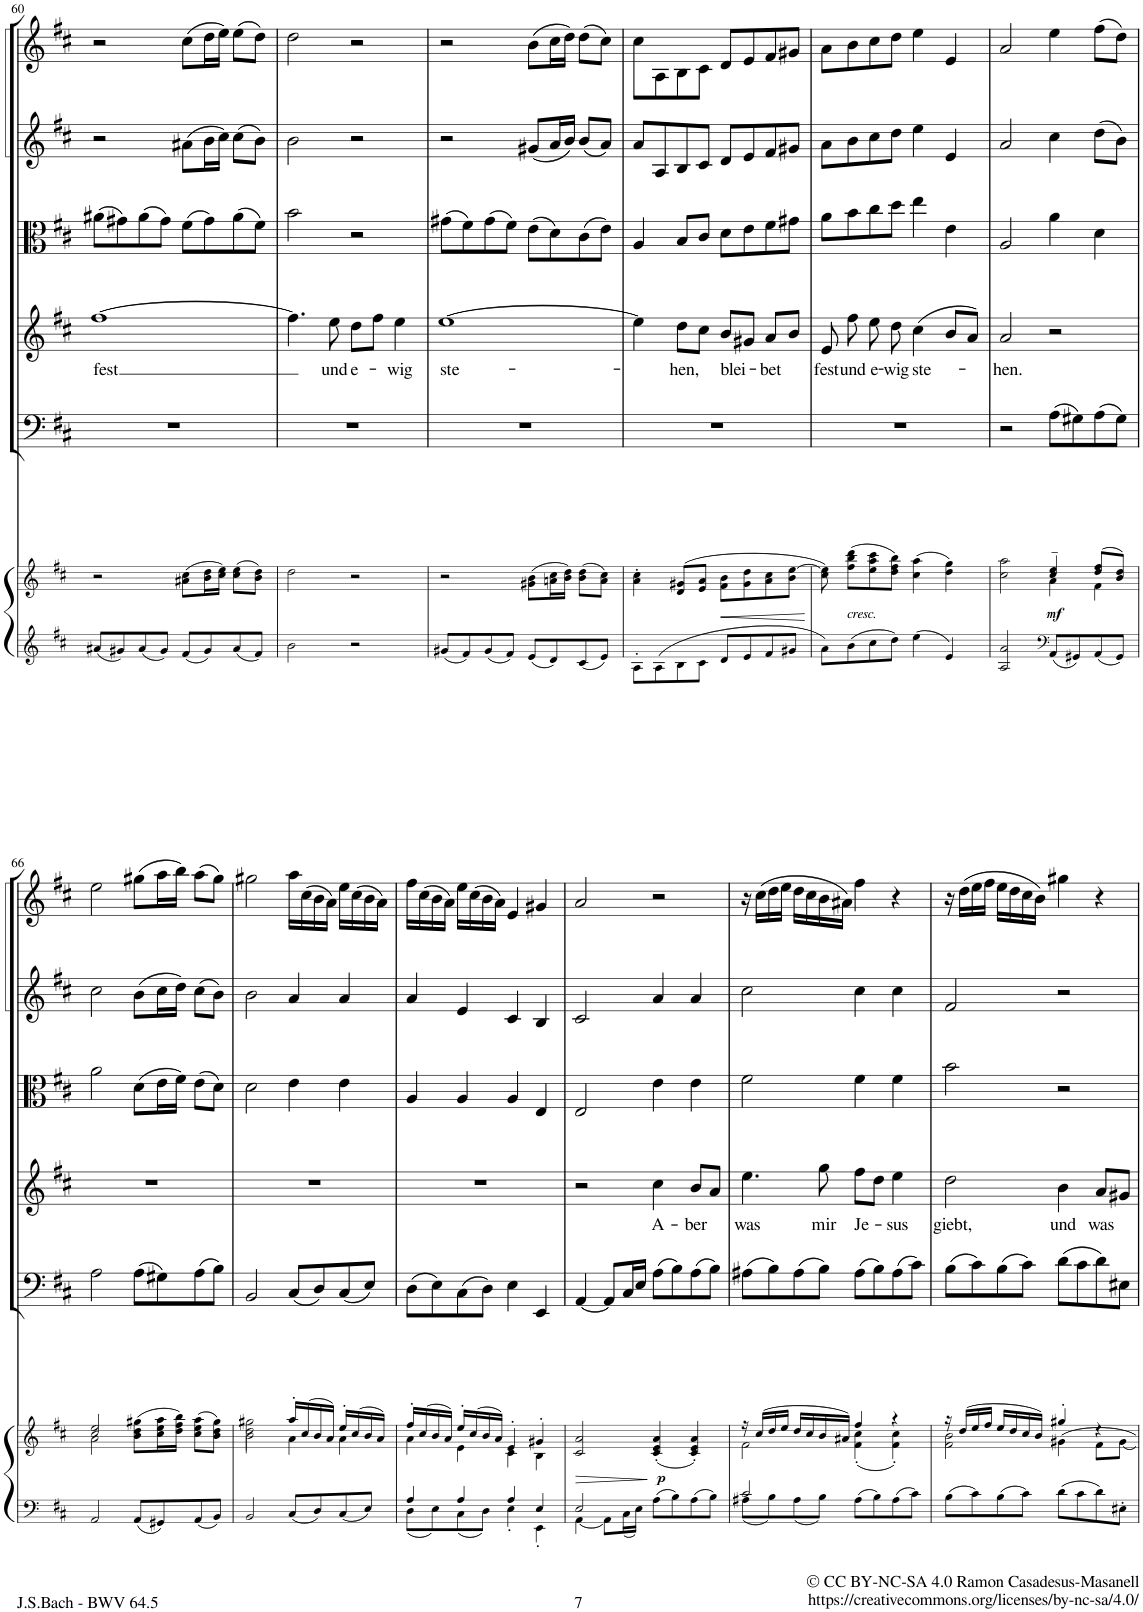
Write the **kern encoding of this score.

**kern	**kern	**dynam	**kern	**kern	**text	**kern	**kern	**kern
*part6	*part6	*part6	*part5	*part4	*part4	*part3	*part2	*part1
*staff7	*staff6	*staff6/7	*staff5	*staff4	*staff4	*staff3	*staff2	*staff1
*I"Piano reduction	*	*	*I"Organo e Continuo	*I"Soprano	*	*I"Viola	*I"Violino II	*I"Violino I
*I'Pno	*	*	*	*	*	*	*	*
!!LO:PB:g=z
*clefG2	*clefG2	*	*clefF4	*clefG2	*	*clefC3	*clefG2	*clefG2
*k[f#c#]	*k[f#c#]	*	*k[f#c#]	*k[f#c#]	*	*k[f#c#]	*k[f#c#]	*k[f#c#]
*M4/4	*M4/4	*	*M4/4	*M4/4	*	*M4/4	*M4/4	*M4/4
*met(c)	*met(c)	*	*met(c)	*met(c)	*	*met(c)	*met(c)	*met(c)
=60	=60	=60	=60	=60	=60	=60	=60	=60
!	!	!	!	!	!LO:LY:b	!	!	!
8a#X/L	2r	.	1r	[1ff#	fest	(8a#X\L	2r	2r
8g#X/	.	.	.	.	.	8g#X\)	.	.
8a#/	.	.	.	.	.	(8a#\	.	.
8g#/J	.	.	.	.	.	8g#\J)	.	.
8f#/L	(8a#X\ 8cc#\L	.	.	.	.	(8f#\L	(8a#X\L	(8cc#\L
8g#/	16b\ 16dd\L	.	.	.	.	8g#\)	16b\L	16dd\L
.	16cc#\ 16ee\JJ)	.	.	.	.	.	16cc#\JJ)	16ee\JJ)
8a#/	(8cc#\ 8ee\L	.	.	.	.	(8a#\	(8cc#\L	(8ee\L
8f#/J	8b\ 8dd\J)	.	.	.	.	8f#\J)	8b\J)	8dd\J)
=61	=61	=61	=61	=61	=61	=61	=61	=61
2b\	2dd\	.	1r	4.ff#\]	.	2b\	2b\	2dd\
!	!	!	!	!	!LO:LY:b	!	!	!
.	.	.	.	8ee\	und	.	.	.
!	!	!	!	!	!LO:LY:b	!	!	!
2r	2r	.	.	8dd\L	e-	2r	2r	2r
.	.	.	.	8ff#\J	.	.	.	.
!	!	!	!	!	!LO:LY:b	!	!	!
.	.	.	.	4ee\	-wig	.	.	.
=62	=62	=62	=62	=62	=62	=62	=62	=62
!	!	!	!	!	!LO:LY:b	!	!	!
8g#X/L	2r	.	1r	[1ee	ste-	(8g#X\L	2r	2r
8f#/	.	.	.	.	.	8f#\)	.	.
8g#/	.	.	.	.	.	(8g#\	.	.
8f#/J	.	.	.	.	.	8f#\J)	.	.
8e/L	(8g#X\ 8b\L	.	.	.	.	(8e\L	(8g#X/L	(8b\L
8d/	16an\ 16cc#\L	.	.	.	.	8d\)	16a/L	16cc#\L
.	16b\ 16dd\JJ)	.	.	.	.	.	16b/JJ)	16dd\JJ)
8c#/	(8b\ 8dd\L	.	.	.	.	(8c#\	(8b/L	(8dd\L
8e/J	8a\ 8cc#\J)	.	.	.	.	8e\J)	8a/J)	8cc#\J)
=63	=63	=63	=63	=63	=63	=63	=63	=63
8A'\L	4a\' 4cc#\'	.	1r	4ee\]	.	4A/	8a/L	8cc#\L
8A\	.	.	.	.	.	.	8A/	8A\
!	!	!	!	!	!LO:LY:b	!	!	!
8B\	(8d/ 8g#X/L	.	.	8dd\L	-hen,	8B/L	8B/	8B\
8c#\J	8e/ 8a/J	.	.	8cc#\J	.	8c#/J	8c#/J	8c#\J
!	!	!LO:HP:b	!	!	!LO:LY:b	!	!	!
8d/L	8f#\ 8b\L	<	.	8b/L	blei-	8d\L	8d/L	8d/L
8e/	8g#\ 8dd\	.	.	8g#X/J	.	8e\	8e/	8e/
!	!	!	!	!	!LO:LY:b	!	!	!
8f#/	8a\ 8cc#\	.	.	8a/L	-bet	8f#\	8f#/	8f#/
8g#X/J	8b\ [8ee\J	.	.	8b/J	.	8g#X\J	8g#X/J	8g#X/J
.	.	[	.	.	.	.	.	.
=64	=64	=64	=64	=64	=64	=64	=64	=64
!	!	!	!	!	!LO:LY:b	!	!	!
8a\L	8cc#\ 8ee\])	.	1r	8e/	fest	8a\L	8a\L	8a\L
!	!LO:TX:b:i:t=cresc.	!	!	!	!	!	!	!
!	!	!	!	!	!LO:LY:b	!	!	!
8b\	(8ff#\ 8bb\ 8ddd\L	.	.	8ff#\	und	8b\	8b\	8b\
!	!	!	!	!	!LO:LY:b	!	!	!
8cc#\	8ee\ 8aa\ 8ccc#\	.	.	8ee\	e-	8cc#\	8cc#\	8cc#\
!	!	!	!	!	!LO:LY:b	!	!	!
8dd\J	8dd\ 8ff#\ 8bb\J)	.	.	8dd\	wig	8dd\J	8dd\J	8dd\J
!	!	!	!	!	!LO:LY:b	!	!	!
4ee\	(4cc#\ 4aa\	.	.	(4cc#\	ste-	4ee\	4ee\	4ee\
4e/	4dd\ 4gg\)	.	.	8b/L	.	4e\	4e/	4e/
.	.	.	.	8a/J)	.	.	.	.
=65	=65	=65	=65	=65	=65	=65	=65	=65
*	*^	*	*	*	*	*	*	*
!	!	!	!	!	!	!LO:LY:b	!	!	!
2A/ 2a/	2cc#\ 2aa\	2ryy	.	2r	2a/	-hen.	2A/	2a/	2a/
*clefF4	*	*	*	*	*	*	*	*	*
!	!	!	!LO:DY:b	!	!	!	!	!	!
8AA/L	4cc#/~ 4ee/~	4a\	mf	(8A\L	2r	.	4a\	4cc#\	4ee\
8GG#X/	.	.	.	8G#X\)	.	.	.	.	.
8AA/	(8dd/ 8ff#/L	4f#\	.	(8A\	.	.	4d\	(8dd\L	(8ff#\L
8GG#/J	8b/ 8dd/J)	.	.	8G#\J)	.	.	.	8b\J)	8dd\J)
!!LO:LB:g=z
=66	=66	=66	=66	=66	=66	=66	=66	=66	=66
2AA/	2cc#/ 2ee/	2a\	.	2A\	1r	.	2a\	2cc#\	2ee\
8AA/L	(>8b\ 8dd\ 8gg#X\L	2ryy	.	(8A\L	.	.	(8d\L	(8b\L	(8gg#X\L
8GG#X/	16cc#\ 16ee\ 16aa\L	.	.	8G#X\)	.	.	16e\L	16cc#\L	16aa\L
.	16dd\ 16ff#\ 16bb\JJ)	.	.	.	.	.	16f#\JJ)	16dd\JJ)	16bb\JJ)
8AA/	(>8cc#\ 8ee\ 8aa\L	.	.	(8A\	.	.	(8e\L	(8cc#\L	(8aa\L
8BB/J	8b\ 8dd\ 8gg#\J)	.	.	8B\J)	.	.	8d\J)	8b\J)	8gg#\J)
=67	=67	=67	=67	=67	=67	=67	=67	=67	=67
2BB/	2dd\ 2gg#X\	2b\	.	2BB/	1r	.	2d\	2b\	2gg#X\
8C#/L	16aa'/LL	4a\	.	(8C#/L	.	.	4e\	4a/	16aa\LL
.	(16cc#/	.	.	.	.	.	.	.	(16cc#\
8D/	16b/	.	.	8D/)	.	.	.	.	16b\
.	16a/JJ)	.	.	.	.	.	.	.	16a\JJ)
8C#/	16ee'/LL	4a\	.	(8C#/	.	.	4e\	4a/	16ee\LL
.	(16cc#/	.	.	.	.	.	.	.	(16cc#\
8E/J	16b/	.	.	8E/J)	.	.	.	.	16b\
.	16a/JJ)	.	.	.	.	.	.	.	16a\JJ)
=68	=68	=68	=68	=68	=68	=68	=68	=68	=68
*^	*	*	*	*	*	*	*	*	*
4A/	8D\L	16ff#'/LL	4a\	.	(8D\L	1r	.	4A/	4a/	16ff#\LL
.	.	(16cc#/	.	.	.	.	.	.	.	(16cc#\
.	8E\	16b/	.	.	8E\)	.	.	.	.	16b\
.	.	16a/JJ)	.	.	.	.	.	.	.	16a\JJ)
4A/	8C#\	16ee'/LL	4e\	.	(8C#\	.	.	4A/	4e/	16ee\LL
.	.	(16cc#/	.	.	.	.	.	.	.	(16cc#\
.	8D\J	16b/	.	.	8D\J)	.	.	.	.	16b\
.	.	16a/JJ)	.	.	.	.	.	.	.	16a\JJ)
4A/	4E'\	4e'/	4c#\	.	4E\	.	.	4A/	4c#/	4e/
4E/	4EE'\	4g#X'/	4B\	.	4EE/	.	.	4E/	4B/	4g#X/
=69	=69	=69	=69	=69	=69	=69	=69	=69	=69	=69
!	!	!	!	!LO:HP:b	!	!	!	!	!	!
*	*	*v	*v	*	*	*	*	*	*	*
2E/	[4AA\	2c#/ 2a/	>	[4AA/	2r	.	2E/	2c#/	2a/
.	8AA\L]	.	.	8AA/L]	.	.	.	.	.
.	16C#\L	.	.	16C#/L	.	.	.	.	.
.	16E\JJ	.	.	16E/JJ	.	.	.	.	.
!	!	!	!LO:DY:n=1:b	!	!	!LO:LY:b	!	!	!
2ryy	8A\L	(4c#/' 4e/' 4a/'	] p	(8A\L	4cc#\	A-	4e\	4a/	2r
.	8B\	.	.	8B\)	.	.	.	.	.
!	!	!	!	!	!	!LO:LY:b	!	!	!
.	8A\	4c#/' 4e/' 4a/')	.	(8A\	8b/L	ber	4e\	4a/	.
.	8B\J	.	.	8B\J)	8a/J	.	.	.	.
=70	=70	=70	=70	=70	=70	=70	=70	=70	=70
*	*	*^	*	*	*	*	*	*	*
!	!	!	!	!	!	!	!LO:LY:b	!	!	!
2c#/	8A#X\L	16r	2f#\	.	(8A#X\L	4.ee\	was	2f#\	2cc#\	16r
.	.	(16cc#/LL	.	.	.	.	.	.	.	(16cc#\LL
.	8B\	16dd/	.	.	8B\)	.	.	.	.	16dd\
.	.	16ee/JJ	.	.	.	.	.	.	.	16ee\JJ
.	8A#\	16dd/LL	.	.	(8A#\	.	.	.	.	16dd\LL
.	.	16cc#/	.	.	.	.	.	.	.	16cc#\
!	!	!	!	!	!	!	!LO:LY:b	!	!	!
.	8B\J	16b/	.	.	8B\J)	8gg\	mir	.	.	16b\
.	.	16a#X/JJ)	.	.	.	.	.	.	.	16a#X\JJ)
!	!	!	!	!	!	!	!LO:LY:b	!	!	!
2ryy	8A#\L	4ff#/	(4f#\' 4cc#\'	.	(8A#\L	8ff#\L	Je-	4f#\	4cc#\	4ff#\
.	8B\	.	.	.	8B\)	8dd\J	.	.	.	.
!	!	!	!	!	!	!	!LO:LY:b	!	!	!
.	8A#\	4r	4f#\' 4cc#\')	.	(8A#\	4ee\	sus	4f#\	4cc#\	4r
.	8c#\J	.	.	.	8c#\J)	.	.	.	.	.
=71	=71	=71	=71	=71	=71	=71	=71	=71	=71	=71
!	!	!	!	!	!	!	!LO:LY:b	!	!	!
*v	*v	*	*	*	*	*	*	*	*	*
8B\L	16r	2f#\ 2b\	.	(8B\L	2dd\	giebt,	2b\	2f#/	16r
.	(16dd/LL	.	.	.	.	.	.	.	(16dd\LL
8c#\	16ee/	.	.	8c#\)	.	.	.	.	16ee\
.	16ff#/JJ	.	.	.	.	.	.	.	16ff#\JJ
8B\	16ee/LL	.	.	(8B\	.	.	.	.	16ee\LL
.	16dd/	.	.	.	.	.	.	.	16dd\
8c#\J	16cc#/	.	.	8c#\J)	.	.	.	.	16cc#\
.	16b/JJ)	.	.	.	.	.	.	.	16b\JJ)
!	!	!	!	!	!	!LO:LY:b	!	!	!
8d\L	4gg#X'/	4g#X\	.	(8d\L	4b\	und	2r	2r	4gg#X\
8c#\	.	.	.	8c#\	.	.	.	.	.
!	!	!	!	!	!	!LO:LY:b	!	!	!
8d\	4r	8f#\L	.	8d\)	8a/L	was	.	.	4r
8E#X'\J	.	[8g#\J	.	8E#X\J	8g#X/J	.	.	.	.
*	*v	*v	*	*	*	*	*	*	*
=	=	=	=	=	=	=	=	=
*-	*-	*-	*-	*-	*-	*-	*-	*-
